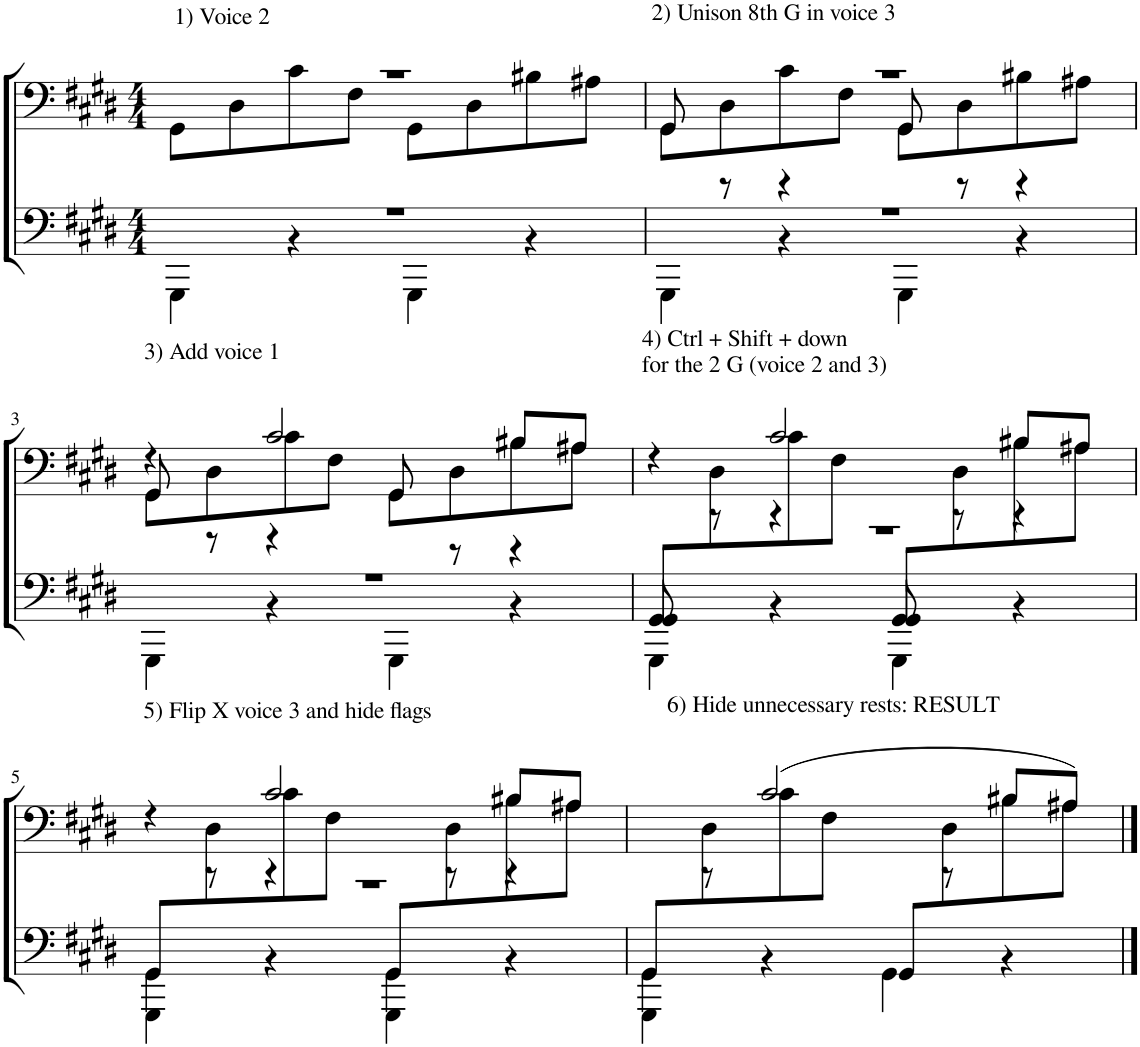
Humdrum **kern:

**kern	**kern
*part1	*part1
*staff2	*staff1
*I"Piano	*
*I'Pno.	*
*clefF4	*clefF4
*k[f#c#g#d#]	*k[f#c#g#d#]
*M4/4	*M4/4
=1	=1
*^	*^
!	!	!LO:TX:a:t=1) Voice 2	!
1r	4GGG#\	1r	8GG#\L
.	.	.	8D#\
.	4r	.	8c#\
.	.	.	8F#\J
.	4GGG#\	.	8GG#\L
.	.	.	8D#\
.	4r	.	8B#X\
.	.	.	8A#X\J
=2	=2	=2	=2
*	*	*	*^
!	!	!LO:TX:a:t=2) Unison 8th G in voice 3	!	!
1r	4GGG#\	1r	8GG#\L	8GG#/
.	.	.	8D#\	8r
.	4r	.	8c#\	4r
.	.	.	8F#\J	.
.	4GGG#\	.	8GG#\L	8GG#/
.	.	.	8D#\	8r
.	4r	.	8B#X\	4r
.	.	.	8A#X\J	.
!!LO:LB:g=z	!!	!!
=3	=3	=3	=3	=3
!	!	!LO:TX:a:t=3) Add voice 1	!	!
1r	4GGG#\	4r	8GG#\L	8GG#/
.	.	.	8D#\	8r
.	4r	2c#/	8c#\	4r
.	.	.	8F#\J	.
.	4GGG#\	.	8GG#\L	8GG#/
.	.	.	8D#\	8r
.	4r	8B#X/L	8B#\	4r
.	.	8A#X/J	8A#\J	.
=4	=4	=4	=4	=4
*^	*^	*	*	*
!	!	!	!	!LO:TX:a:t=4) Ctrl + Shift + down	!	!
!	!	!	!	!LO:TX:a:t=for the 2 G (voice 2 and 3)	!	!
8GG#/L	8GG#/	1r	4GGG#\	4r	8ryy	8ryy
4.ryy	4.ryy	.	.	.	8D#\	8r
.	.	.	4r	2c#/	8c#\	4r
.	.	.	.	.	8F#\J	.
8GG#/L	8GG#/	.	4GGG#\	.	8ryy	8ryy
4.ryy	4.ryy	.	.	.	8D#\	8r
.	.	.	4r	8B#X/L	8B#\	4r
.	.	.	.	8A#X/J	8A#\J	.
!!LO:LB:g=z	!!	!!
=5	=5	=5	=5	=5	=5	=5
!	!	!	!	!LO:TX:a:t=5) Flip X voice 3 and hide flags	!	!
8GG#/L	8GG#\	1r	4GGG#\	4r	8ryy	8ryy
4.ryy	4.ryy	.	.	.	8D#\	8r
.	.	.	4r	2c#/	8c#\	4r
.	.	.	.	.	8F#\J	.
8GG#/L	8GG#\	.	4GGG#\	.	8ryy	8ryy
4.ryy	4.ryy	.	.	.	8D#\	8r
.	.	.	4r	8B#X/L	8B#\	4r
.	.	.	.	8A#X/J	8A#\J	.
=6	=6	=6	=6	=6	=6	=6
8GG#/L	8GG#\	1ryy	4GGG#\	4ryy	8ryy	8ryy
!	!	!	!	!	!LO:TX:a:t=6) Hide unnecessary rests&colon; RESULT	!
4.ryy	4.ryy	.	.	.	8D#\	8r
.	.	.	4r	(2c#/	8c#\	4ryy
.	.	.	.	.	8F#\J	.
8GG#/L	8GG#\	.	4GGG#	.	8ryy	8ryy
4.ryy	4.ryy	.	.	.	8D#\	8r
.	.	.	4r	8B#X/L	8B#\	4ryy
.	.	.	.	8A#X/J)	8A#\J	.
*v	*v	*v	*v	*	*	*
*	*v	*v	*v
==	==
*-	*-
